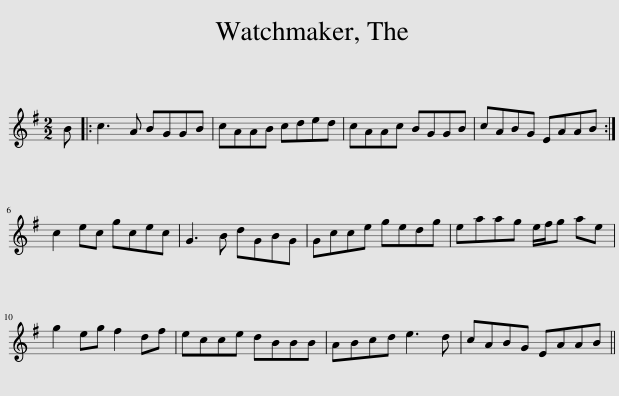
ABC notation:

X:1
L:1/8
M:2/2
I:linebreak $
K:G
V:1 treble
V:1
 B |: c3 A BGGB | cAAB cded | cAAc BGGB | cABG EAAB :|$ %5
 c2 ec gcec | G3 B dGBG | Gcce gedg | eaag e/f/g ae |$ g2 eg f2 df | %10
 ecce dBBB | ABcd e3 d | cABG EAAB || %13
